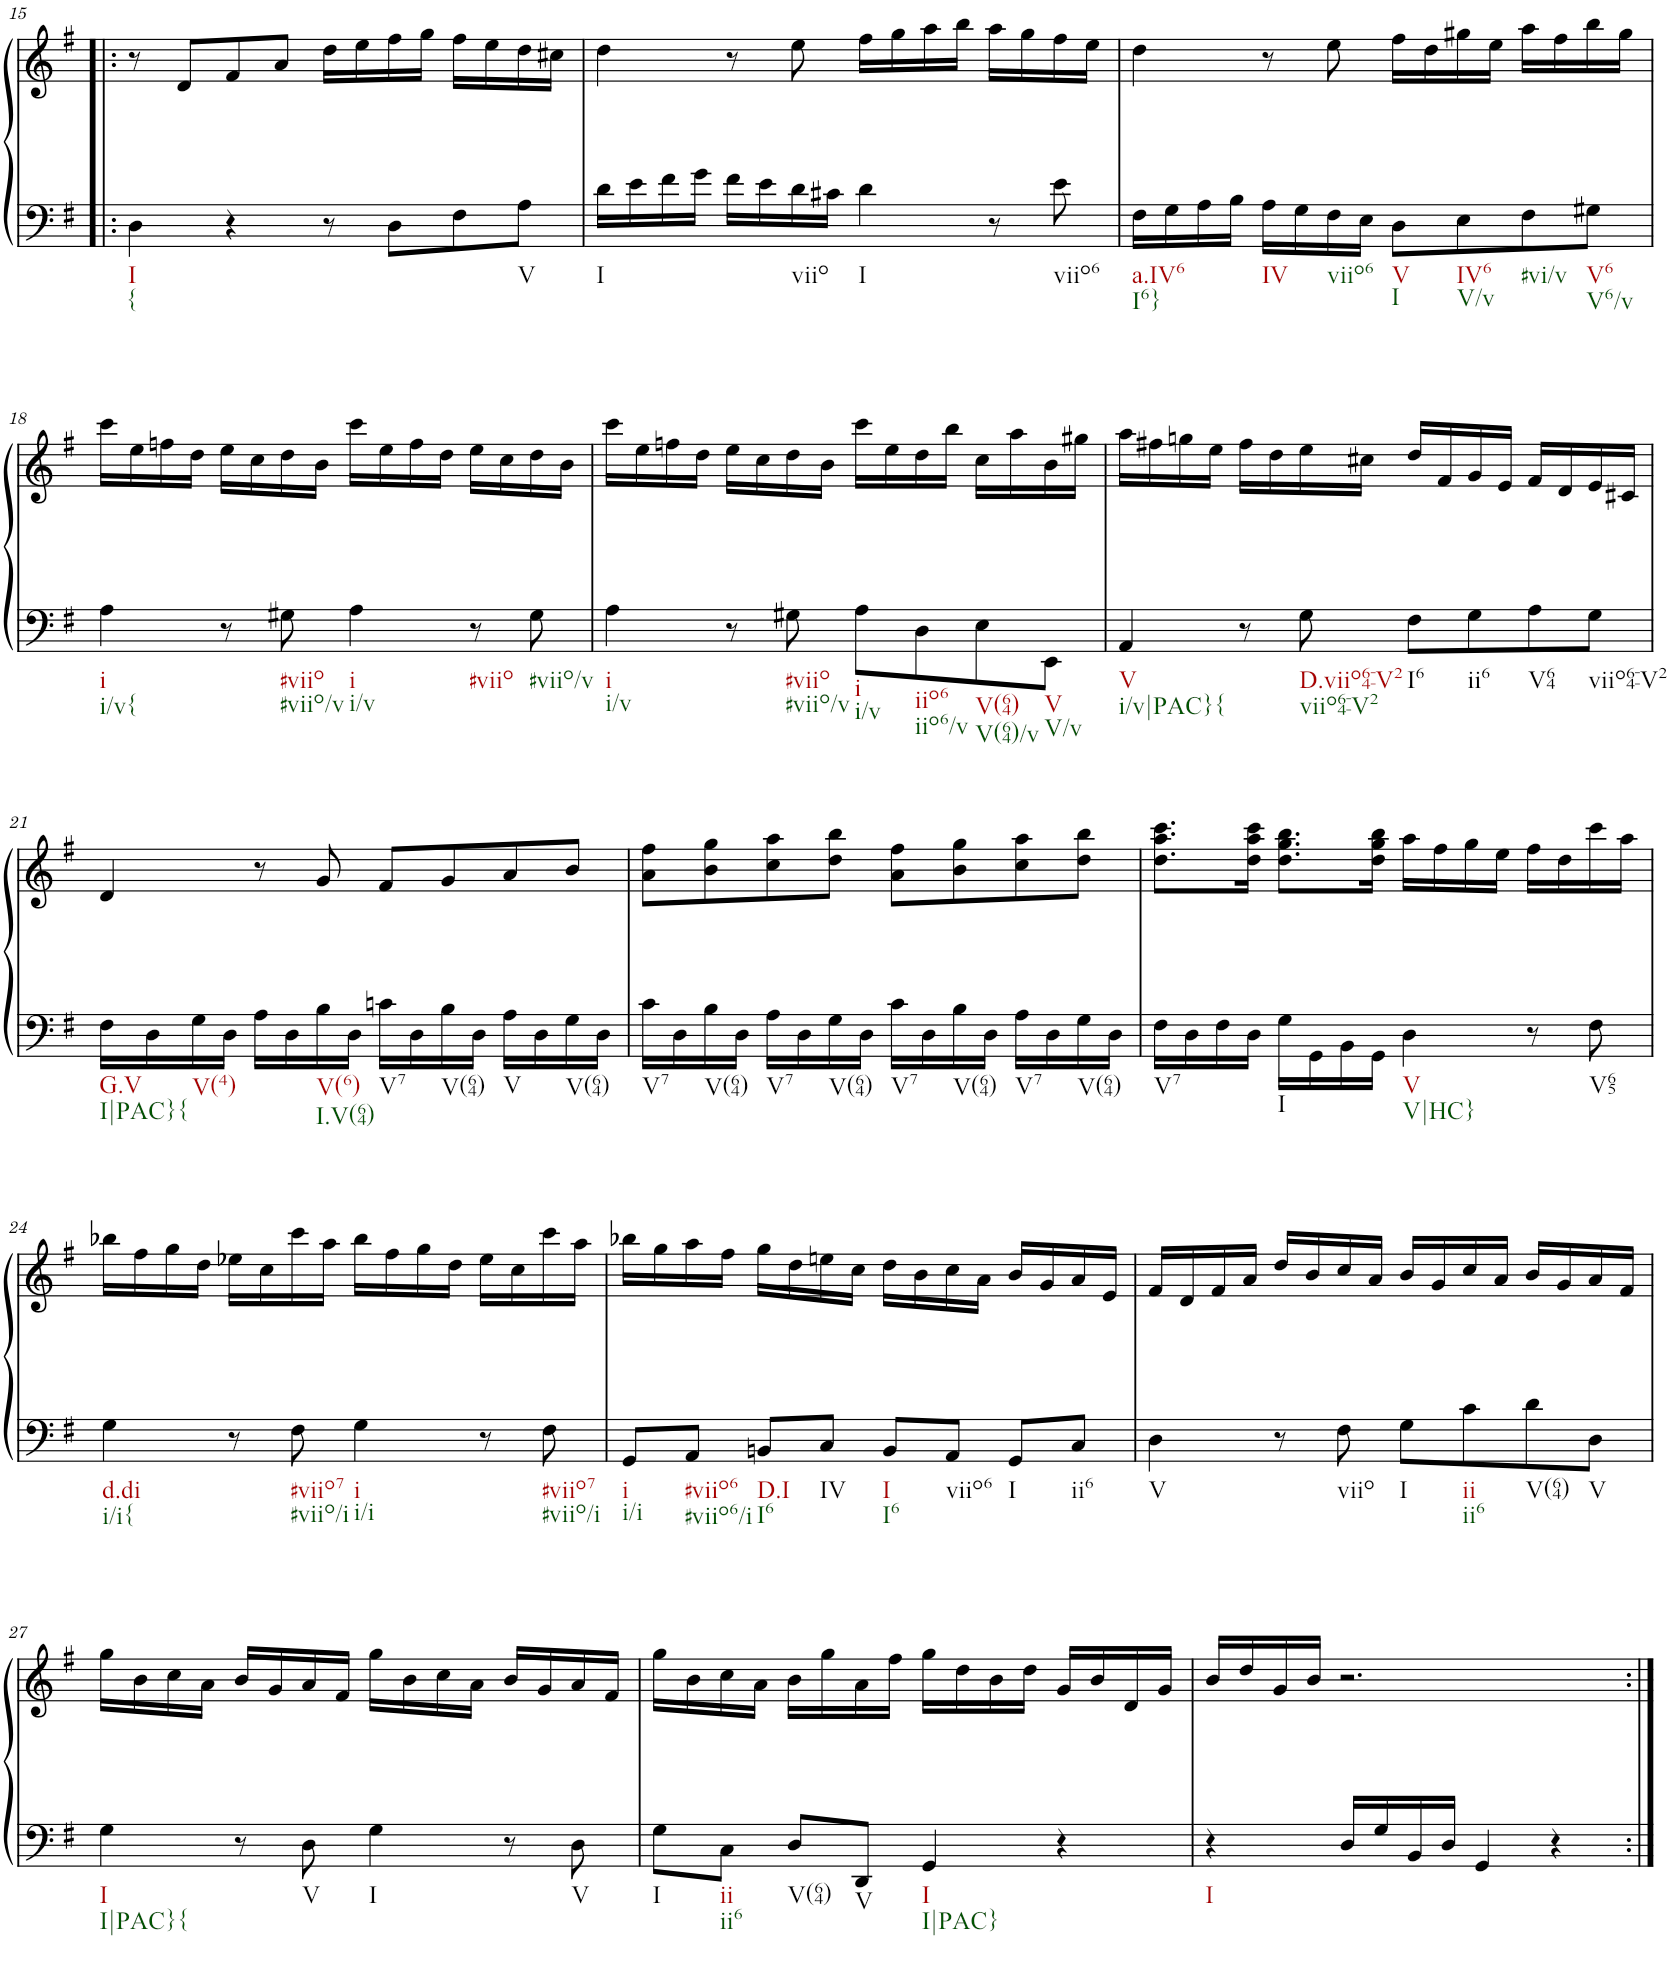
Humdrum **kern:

**kern	**kern
*part1	*part1
*staff2	*staff1
*I"Piano	*
*I'Pno.	*
!!LO:PB:g=z
*clefF4	*clefG2
*k[f#]	*k[f#]
*M4/4	*M4/4
*met(c)	*met(c)
=15!|:	=15!|:
!LO:TX:b:t=I	!
!LO:TX:b:t={	!
4D\	8r
.	8d/L
4r	8f#/
.	8a/J
8r	16dd\LL
.	16ee\
8D\L	16ff#\
.	16gg\JJ
8F#\	16ff#\LL
.	16ee\
!LO:TX:b:t=V	!
8A\J	16dd\
.	16cc#X\JJ
=16	=16
!LO:TX:b:t=I	!
16d\LL	4dd\
16e\	.
16f#\	.
16g\JJ	.
16f#\LL	8r
16e\	.
!LO:TX:b:t=viio	!
16d\	8ee\
16c#X\JJ	.
!LO:TX:b:t=I	!
4d\	16ff#\LL
.	16gg\
.	16aa\
.	16bb\JJ
8r	16aa\LL
.	16gg\
!LO:TX:b:t=viio6	!
8e\	16ff#\
.	16ee\JJ
=17	=17
!LO:TX:b:t=a.IV6	!
!LO:TX:b:t=I6}	!
16F#\LL	4dd\
16G\	.
16A\	.
16B\JJ	.
!LO:TX:b:t=IV	!
16A\LL	8r
16G\	.
!LO:TX:b:t=viio6	!
16F#\	8ee\
16E\JJ	.
!LO:TX:b:t=V	!
!LO:TX:b:t=I	!
8D\L	16ff#\LL
.	16dd\
!LO:TX:b:t=IV6	!
!LO:TX:b:t=V/v	!
8E\	16gg#X\
.	16ee\JJ
!LO:TX:b:t=#vi/v	!
8F#\	16aa\LL
.	16ff#\
!LO:TX:b:t=V6	!
!LO:TX:b:t=V6/v	!
8G#X\J	16bb\
.	16gg#\JJ
!!LO:LB:g=z
=18	=18
!LO:TX:b:t=i	!
!LO:TX:b:t=i/v{	!
4A\	16ccc\LL
.	16ee\
.	16ffn\
.	16dd\JJ
8r	16ee\LL
.	16cc\
!LO:TX:b:t=#viio	!
!LO:TX:b:t=#viio/v	!
8G#X\	16dd\
.	16b\JJ
!LO:TX:b:t=i	!
!LO:TX:b:t=i/v	!
4A\	16ccc\LL
.	16ee\
.	16ff\
.	16dd\JJ
!LO:TX:b:t=#viio	!
8r	16ee\LL
.	16cc\
!LO:TX:b:t=#viio/v	!
8G#\	16dd\
.	16b\JJ
=19	=19
!LO:TX:b:t=i	!
!LO:TX:b:t=i/v	!
4A\	16ccc\LL
.	16ee\
.	16ffn\
.	16dd\JJ
8r	16ee\LL
.	16cc\
!LO:TX:b:t=#viio	!
!LO:TX:b:t=#viio/v	!
8G#X\	16dd\
.	16b\JJ
!LO:TX:b:t=i	!
!LO:TX:b:t=i/v	!
8A\L	16ccc\LL
.	16ee\
!LO:TX:b:t=iio6	!
!LO:TX:b:t=iio6/v	!
8D\	16dd\
.	16bb\JJ
!LO:TX:b:t=V(64)	!
!LO:TX:b:t=V(64)/v	!
8E\	16cc\LL
.	16aa\
!LO:TX:b:t=V	!
!LO:TX:b:t=V/v	!
8EE\J	16b\
.	16gg#X\JJ
=20	=20
!LO:TX:b:t=V	!
!LO:TX:b:t=i/v|PAC}{	!
4AA/	16aa\LL
.	16ff#X\
.	16ggn\
.	16ee\JJ
8r	16ff#\LL
.	16dd\
!LO:TX:b:t=D.viio64-V2	!
!LO:TX:b:t=viio64-V2	!
8G\	16ee\
.	16cc#X\JJ
!LO:TX:b:t=I6	!
8F#\L	16dd/LL
.	16f#/
!LO:TX:b:t=ii6	!
8G\	16g/
.	16e/JJ
!LO:TX:b:t=V64	!
8A\	16f#/LL
.	16d/
!LO:TX:b:t=viio64-V2	!
8G\J	16e/
.	16c#X/JJ
!!LO:LB:g=z
=21	=21
!LO:TX:b:t=G.V	!
!LO:TX:b:t=I|PAC}{	!
16F#\LL	4d/
16D\	.
!LO:TX:b:t=V(4)	!
16G\	.
16D\JJ	.
16A\LL	8r
16D\	.
!LO:TX:b:t=V(6)	!
!LO:TX:b:t=I.V(64)	!
16B\	8g/
16D\JJ	.
!LO:TX:b:t=V7	!
16cn\LL	8f#/L
16D\	.
!LO:TX:b:t=V(64)	!
16B\	8g/
16D\JJ	.
!LO:TX:b:t=V	!
16A\LL	8a/
16D\	.
!LO:TX:b:t=V(64)	!
16G\	8b/J
16D\JJ	.
=22	=22
!LO:TX:b:t=V7	!
16c\LL	8a\ 8ff#\L
16D\	.
!LO:TX:b:t=V(64)	!
16B\	8b\ 8gg\
16D\JJ	.
!LO:TX:b:t=V7	!
16A\LL	8cc\ 8aa\
16D\	.
!LO:TX:b:t=V(64)	!
16G\	8dd\ 8bb\J
16D\JJ	.
!LO:TX:b:t=V7	!
16c\LL	8a\ 8ff#\L
16D\	.
!LO:TX:b:t=V(64)	!
16B\	8b\ 8gg\
16D\JJ	.
!LO:TX:b:t=V7	!
16A\LL	8cc\ 8aa\
16D\	.
!LO:TX:b:t=V(64)	!
16G\	8dd\ 8bb\J
16D\JJ	.
=23	=23
!LO:TX:b:t=V7	!
16F#\LL	8.dd\ 8.aa\ 8.ccc\L
16D\	.
16F#\	.
16D\JJ	16dd\ 16aa\ 16ccc\Jk
!LO:TX:b:t=I	!
16G\LL	8.dd\ 8.gg\ 8.bb\L
16GG\	.
16BB\	.
16GG\JJ	16dd\ 16gg\ 16bb\Jk
!LO:TX:b:t=V	!
!LO:TX:b:t=V|HC}	!
4D\	16aa\LL
.	16ff#\
.	16gg\
.	16ee\JJ
8r	16ff#\LL
.	16dd\
!LO:TX:b:t=V65	!
8F#\	16ccc\
.	16aa\JJ
!!LO:LB:g=z
=24	=24
!LO:TX:b:t=d.di	!
!LO:TX:b:t=i/i{	!
4G\	16bb-X\LL
.	16ff#\
.	16gg\
.	16dd\JJ
8r	16ee-X\LL
.	16cc\
!LO:TX:b:t=#viio7	!
!LO:TX:b:t=#viio/i	!
8F#\	16ccc\
.	16aa\JJ
!LO:TX:b:t=i	!
!LO:TX:b:t=i/i	!
4G\	16bb-\LL
.	16ff#\
.	16gg\
.	16dd\JJ
8r	16ee-\LL
.	16cc\
!LO:TX:b:t=#viio7	!
!LO:TX:b:t=#viio/i	!
8F#\	16ccc\
.	16aa\JJ
=25	=25
!LO:TX:b:t=i	!
!LO:TX:b:t=i/i	!
8GG/L	16bb-X\LL
.	16gg\
!LO:TX:b:t=#viio6	!
!LO:TX:b:t=#viio6/i	!
8AA/J	16aa\
.	16ff#\JJ
!LO:TX:b:t=D.I	!
!LO:TX:b:t=I6	!
8BBn/L	16gg\LL
.	16dd\
!LO:TX:b:t=IV	!
8C/J	16een\
.	16cc\JJ
!LO:TX:b:t=I	!
!LO:TX:b:t=I6	!
8BB/L	16dd\LL
.	16b\
!LO:TX:b:t=viio6	!
8AA/J	16cc\
.	16a\JJ
!LO:TX:b:t=I	!
8GG/L	16b/LL
.	16g/
!LO:TX:b:t=ii6	!
8C/J	16a/
.	16e/JJ
=26	=26
!LO:TX:b:t=V	!
4D\	16f#/LL
.	16d/
.	16f#/
.	16a/JJ
8r	16dd/LL
.	16b/
!LO:TX:b:t=viio	!
8F#\	16cc/
.	16a/JJ
!LO:TX:b:t=I	!
8G\L	16b/LL
.	16g/
!LO:TX:b:t=ii	!
!LO:TX:b:t=ii6	!
8c\	16cc/
.	16a/JJ
!LO:TX:b:t=V(64)	!
8d\	16b/LL
.	16g/
!LO:TX:b:t=V	!
8D\J	16a/
.	16f#/JJ
!!LO:LB:g=z
=27	=27
!LO:TX:b:t=I	!
!LO:TX:b:t=I|PAC}{	!
4G\	16gg\LL
.	16b\
.	16cc\
.	16a\JJ
8r	16b/LL
.	16g/
!LO:TX:b:t=V	!
8D\	16a/
.	16f#/JJ
!LO:TX:b:t=I	!
4G\	16gg\LL
.	16b\
.	16cc\
.	16a\JJ
8r	16b/LL
.	16g/
!LO:TX:b:t=V	!
8D\	16a/
.	16f#/JJ
=28	=28
!LO:TX:b:t=I	!
8G\L	16gg\LL
.	16b\
!LO:TX:b:t=ii	!
!LO:TX:b:t=ii6	!
8C\J	16cc\
.	16a\JJ
!LO:TX:b:t=V(64)	!
8D/L	16b\LL
.	16gg\
!LO:TX:b:t=V	!
8DD/J	16a\
.	16ff#\JJ
!LO:TX:b:t=I	!
!LO:TX:b:t=I|PAC}	!
4GG/	16gg\LL
.	16dd\
.	16b\
.	16dd\JJ
4r	16g/LL
.	16b/
.	16d/
.	16g/JJ
=29	=29
!LO:TX:b:t=I	!
4r	16b/LL
.	16dd/
.	16g/
.	16b/JJ
16D/LL	2.r
16G/	.
16BB/	.
16D/JJ	.
4GG/	.
4r	.
=:|!	=:|!
*-	*-
